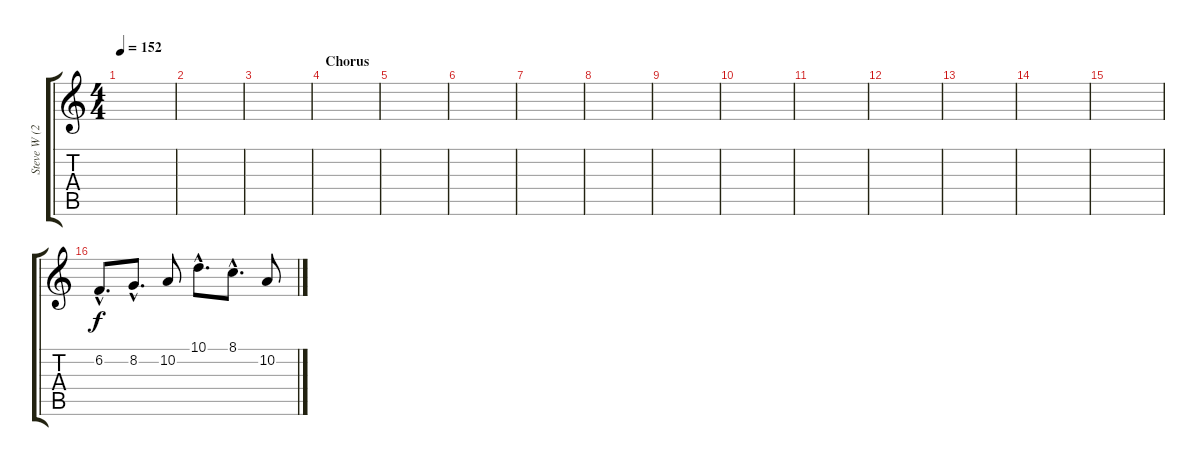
\track ("Steve W (2)" "Steve W (2") {instrument lead1square}
\staff {score tabs}
\tuning (E4 B3 G3 D3 A2 E2) {hide}
\ts (4 4)
\tempo 152
\clef g2
\ks c
|
|
|
\section ("" "Chorus")
|
|
|
|
|
|
|
|
\section ("" "")
|
|
|
|
6.2{hac}.8{d} 8.2{hac}.8{d} 10.2.8 10.1{hac}.8{d} 8.1{hac}.8{d} 10.2.8
